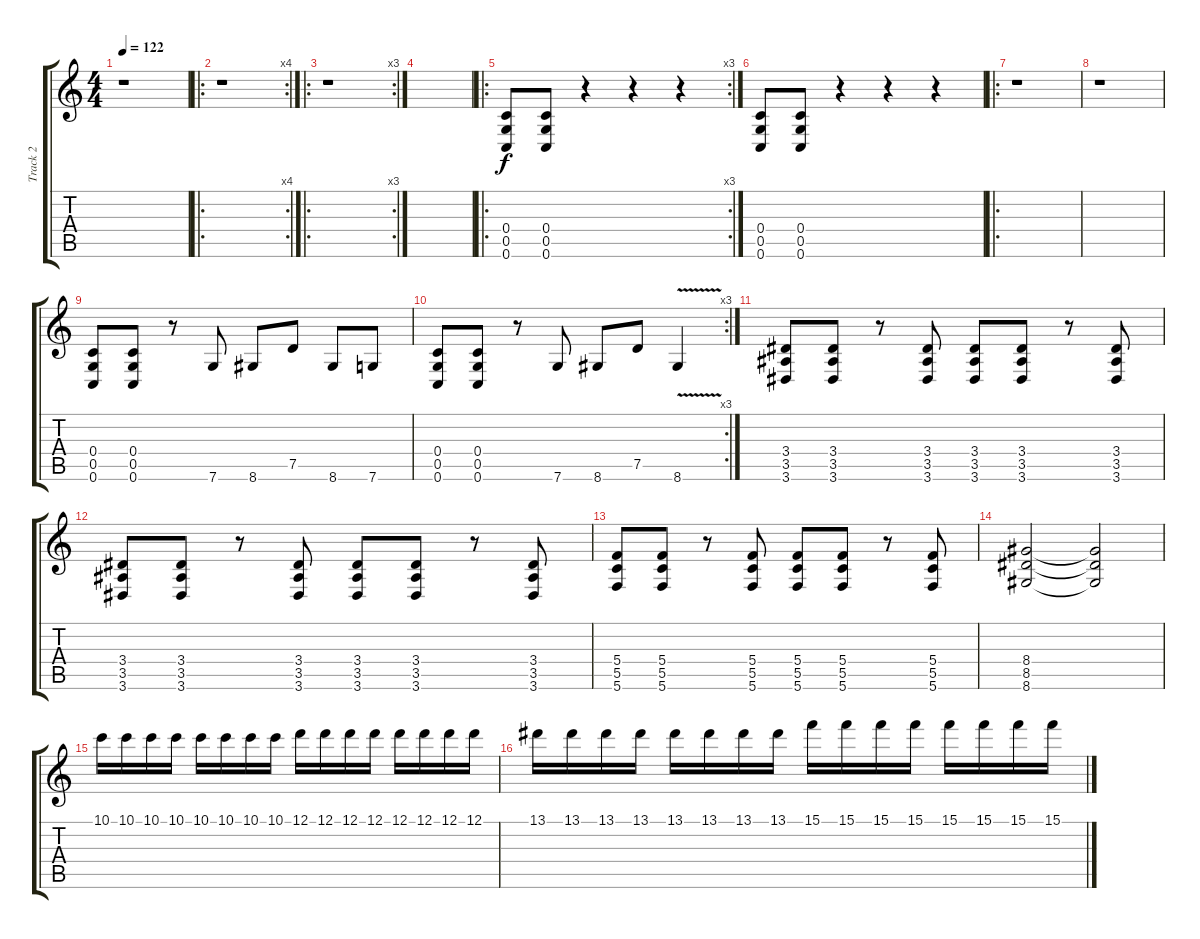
\track ("Track 2" "Track 2") {instrument overdrivenguitar}
\staff {score tabs}
\tuning (D4 A3 F3 C3 G2 C2) {hide}
\ts (4 4)
\tempo 122
\clef g2
\ks c
r.1{dy f instrument overdrivenguitar} |
\ro
\rc 4
r.1 |
\ro
\rc 3
r.1 |
|
\ro
\rc 3
(0.4 0.5 0.6).8 (0.4 0.5 0.6).8 r.4 r.4 r.4 |
(0.4 0.5 0.6).8 (0.4 0.5 0.6).8 r.4 r.4 r.4 |
\ro
r.1 |
r.1 |
(0.4 0.5 0.6).8 (0.4 0.5 0.6).8 r.8 7.6.8 8.6.8 7.5.8 8.6.8 7.6.8 |
\rc 3
(0.4 0.5 0.6).8 (0.4 0.5 0.6).8 r.8 7.6.8 8.6.8 7.5.8 8.6{v}.4 |
(3.4 3.5 3.6).8 (3.4 3.5 3.6).8 r.8 (3.4 3.5 3.6).8 (3.4 3.5 3.6).8 (3.4 3.5 3.6).8 r.8 (3.4 3.5 3.6).8 |
(3.4 3.5 3.6).8 (3.4 3.5 3.6).8 r.8 (3.4 3.5 3.6).8 (3.4 3.5 3.6).8 (3.4 3.5 3.6).8 r.8 (3.4 3.5 3.6).8 |
(5.4 5.5 5.6).8 (5.4 5.5 5.6).8 r.8 (5.4 5.5 5.6).8 (5.4 5.5 5.6).8 (5.4 5.5 5.6).8 r.8 (5.4 5.5 5.6).8 |
(8.4 8.5 8.6).2 (8.4{t} 8.5{t} 8.6{t}).2 |
10.1.16 10.1.16 10.1.16 10.1.16 10.1.16 10.1.16 10.1.16 10.1.16 12.1.16 12.1.16 12.1.16 12.1.16 12.1.16 12.1.16 12.1.16 12.1.16 |
13.1.16 13.1.16 13.1.16 13.1.16 13.1.16 13.1.16 13.1.16 13.1.16 15.1.16 15.1.16 15.1.16 15.1.16 15.1.16 15.1.16 15.1.16 15.1.16
